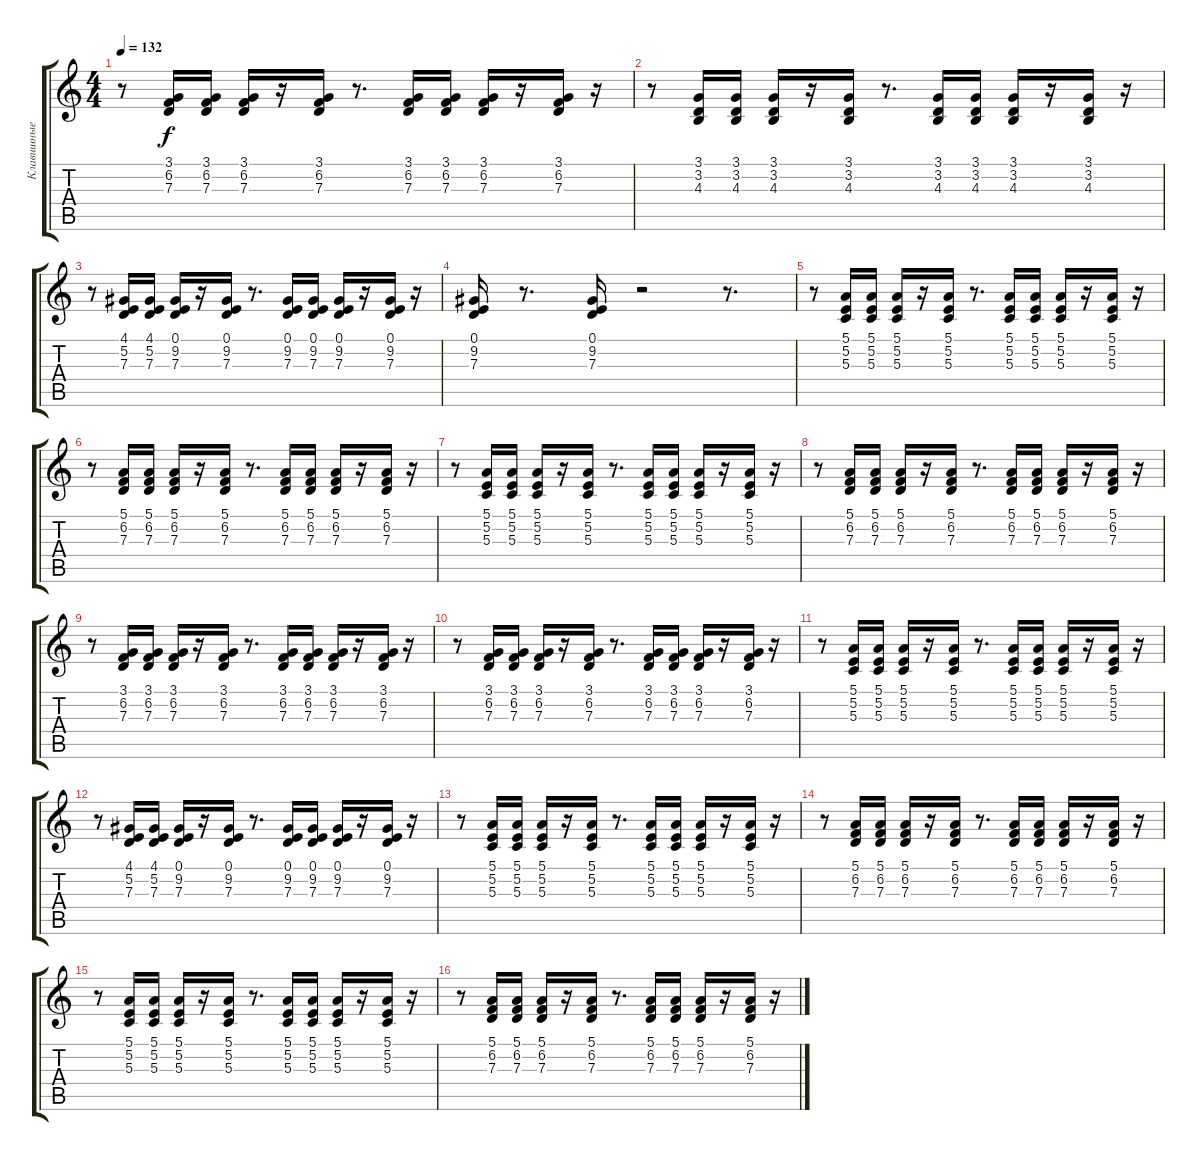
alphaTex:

\track ("Клавишные" "Клавишные") {instrument pad3polysynth}
\staff {score tabs}
\tuning (E4 B3 G3 D3 A2 E2) {hide}
\ts (4 4)
\tempo 132
\clef g2
\ks c
r.8{dy f} (3.1 6.2 7.3).16 (3.1 6.2 7.3).16 (3.1 6.2 7.3).16 r.16 (3.1 6.2 7.3).16 r.8{d} (3.1 6.2 7.3).16 (3.1 6.2 7.3).16 (3.1 6.2 7.3).16 r.16 (3.1 6.2 7.3).16 r.16 |
r.8 (3.1 3.2 4.3).16 (3.1 3.2 4.3).16 (3.1 3.2 4.3).16 r.16 (3.1 3.2 4.3).16 r.8{d} (3.1 3.2 4.3).16 (3.1 3.2 4.3).16 (3.1 3.2 4.3).16 r.16 (3.1 3.2 4.3).16 r.16 |
r.8 (4.1 5.2 7.3).16 (4.1 5.2 7.3).16 (0.1 9.2 7.3).16 r.16 (0.1 9.2 7.3).16 r.8{d} (0.1 9.2 7.3).16 (0.1 9.2 7.3).16 (0.1 9.2 7.3).16 r.16 (0.1 9.2 7.3).16 r.16 |
(0.1 9.2 7.3).16 r.8{d} (0.1 9.2 7.3).16 r.2 r.8{d} |
r.8 (5.1 5.2 5.3).16 (5.1 5.2 5.3).16 (5.1 5.2 5.3).16 r.16 (5.1 5.2 5.3).16 r.8{d} (5.1 5.2 5.3).16 (5.1 5.2 5.3).16 (5.1 5.2 5.3).16 r.16 (5.1 5.2 5.3).16 r.16 |
r.8 (5.1 6.2 7.3).16 (5.1 6.2 7.3).16 (5.1 6.2 7.3).16 r.16 (5.1 6.2 7.3).16 r.8{d} (5.1 6.2 7.3).16 (5.1 6.2 7.3).16 (5.1 6.2 7.3).16 r.16 (5.1 6.2 7.3).16 r.16 |
r.8 (5.1 5.2 5.3).16 (5.1 5.2 5.3).16 (5.1 5.2 5.3).16 r.16 (5.1 5.2 5.3).16 r.8{d} (5.1 5.2 5.3).16 (5.1 5.2 5.3).16 (5.1 5.2 5.3).16 r.16 (5.1 5.2 5.3).16 r.16 |
r.8 (5.1 6.2 7.3).16 (5.1 6.2 7.3).16 (5.1 6.2 7.3).16 r.16 (5.1 6.2 7.3).16 r.8{d} (5.1 6.2 7.3).16 (5.1 6.2 7.3).16 (5.1 6.2 7.3).16 r.16 (5.1 6.2 7.3).16 r.16 |
r.8 (3.1 6.2 7.3).16 (3.1 6.2 7.3).16 (3.1 6.2 7.3).16 r.16 (3.1 6.2 7.3).16 r.8{d} (3.1 6.2 7.3).16 (3.1 6.2 7.3).16 (3.1 6.2 7.3).16 r.16 (3.1 6.2 7.3).16 r.16 |
r.8 (3.1 6.2 7.3).16 (3.1 6.2 7.3).16 (3.1 6.2 7.3).16 r.16 (3.1 6.2 7.3).16 r.8{d} (3.1 6.2 7.3).16 (3.1 6.2 7.3).16 (3.1 6.2 7.3).16 r.16 (3.1 6.2 7.3).16 r.16 |
r.8 (5.1 5.2 5.3).16 (5.1 5.2 5.3).16 (5.1 5.2 5.3).16 r.16 (5.1 5.2 5.3).16 r.8{d} (5.1 5.2 5.3).16 (5.1 5.2 5.3).16 (5.1 5.2 5.3).16 r.16 (5.1 5.2 5.3).16 r.16 |
r.8 (4.1 5.2 7.3).16 (4.1 5.2 7.3).16 (0.1 9.2 7.3).16 r.16 (0.1 9.2 7.3).16 r.8{d} (0.1 9.2 7.3).16 (0.1 9.2 7.3).16 (0.1 9.2 7.3).16 r.16 (0.1 9.2 7.3).16 r.16 |
r.8 (5.1 5.2 5.3).16 (5.1 5.2 5.3).16 (5.1 5.2 5.3).16 r.16 (5.1 5.2 5.3).16 r.8{d} (5.1 5.2 5.3).16 (5.1 5.2 5.3).16 (5.1 5.2 5.3).16 r.16 (5.1 5.2 5.3).16 r.16 |
r.8 (5.1 6.2 7.3).16 (5.1 6.2 7.3).16 (5.1 6.2 7.3).16 r.16 (5.1 6.2 7.3).16 r.8{d} (5.1 6.2 7.3).16 (5.1 6.2 7.3).16 (5.1 6.2 7.3).16 r.16 (5.1 6.2 7.3).16 r.16 |
r.8 (5.1 5.2 5.3).16 (5.1 5.2 5.3).16 (5.1 5.2 5.3).16 r.16 (5.1 5.2 5.3).16 r.8{d} (5.1 5.2 5.3).16 (5.1 5.2 5.3).16 (5.1 5.2 5.3).16 r.16 (5.1 5.2 5.3).16 r.16 |
r.8 (5.1 6.2 7.3).16 (5.1 6.2 7.3).16 (5.1 6.2 7.3).16 r.16 (5.1 6.2 7.3).16 r.8{d} (5.1 6.2 7.3).16 (5.1 6.2 7.3).16 (5.1 6.2 7.3).16 r.16 (5.1 6.2 7.3).16 r.16
